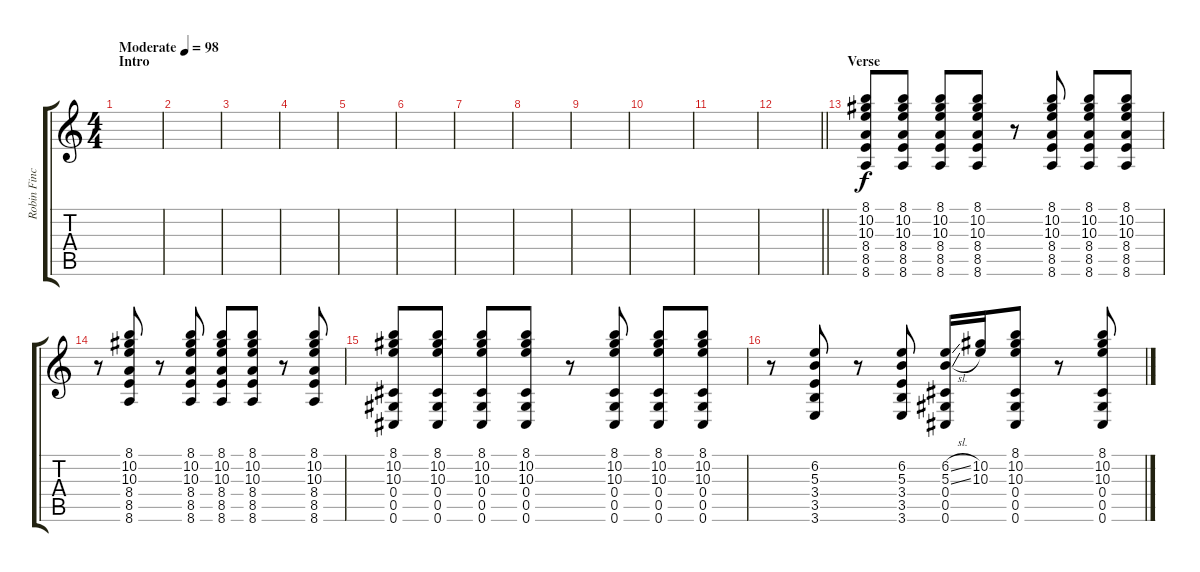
\track ("Robin Finck (Rhythm)" "Robin Finc") {instrument distortionguitar}
\staff {score tabs}
\tuning (Eb4 Bb3 Gb3 Db3 Ab2 Db2) {hide}
\ts (4 4)
\section ("" "Intro")
\tempo (98 "Moderate")
\clef g2
\ks c
|
|
|
|
|
|
|
|
|
|
|
\barLineRight lightlight
|
\section ("" "Verse")
(8.1 10.2 10.3 8.4 8.5 8.6).8 (8.1 10.2 10.3 8.4 8.5 8.6).8 (8.1 10.2 10.3 8.4 8.5 8.6).8 (8.1 10.2 10.3 8.4 8.5 8.6).8 r.8 (8.1 10.2 10.3 8.4 8.5 8.6).8 (8.1 10.2 10.3 8.4 8.5 8.6).8 (8.1 10.2 10.3 8.4 8.5 8.6).8 |
r.8 (8.1 10.2 10.3 8.4 8.5 8.6).8 r.8 (8.1 10.2 10.3 8.4 8.5 8.6).8 (8.1 10.2 10.3 8.4 8.5 8.6).8 (8.1 10.2 10.3 8.4 8.5 8.6).8 r.8 (8.1 10.2 10.3 8.4 8.5 8.6).8 |
(8.1 10.2 10.3 0.4 0.5 0.6).8 (8.1 10.2 10.3 0.4 0.5 0.6).8 (8.1 10.2 10.3 0.4 0.5 0.6).8 (8.1 10.2 10.3 0.4 0.5 0.6).8 r.8 (8.1 10.2 10.3 0.4 0.5 0.6).8 (8.1 10.2 10.3 0.4 0.5 0.6).8 (8.1 10.2 10.3 0.4 0.5 0.6).8 |
r.8 (6.2 5.3 3.4 3.5 3.6).8 r.8 (6.2 5.3 3.4 3.5 3.6).8 (6.2{sl} 5.3{sl} 0.4 0.5 0.6).16 (10.2 10.3).16 (8.1 10.2 10.3 0.4 0.5 0.6).8 r.8 (8.1 10.2 10.3 0.4 0.5 0.6).8
